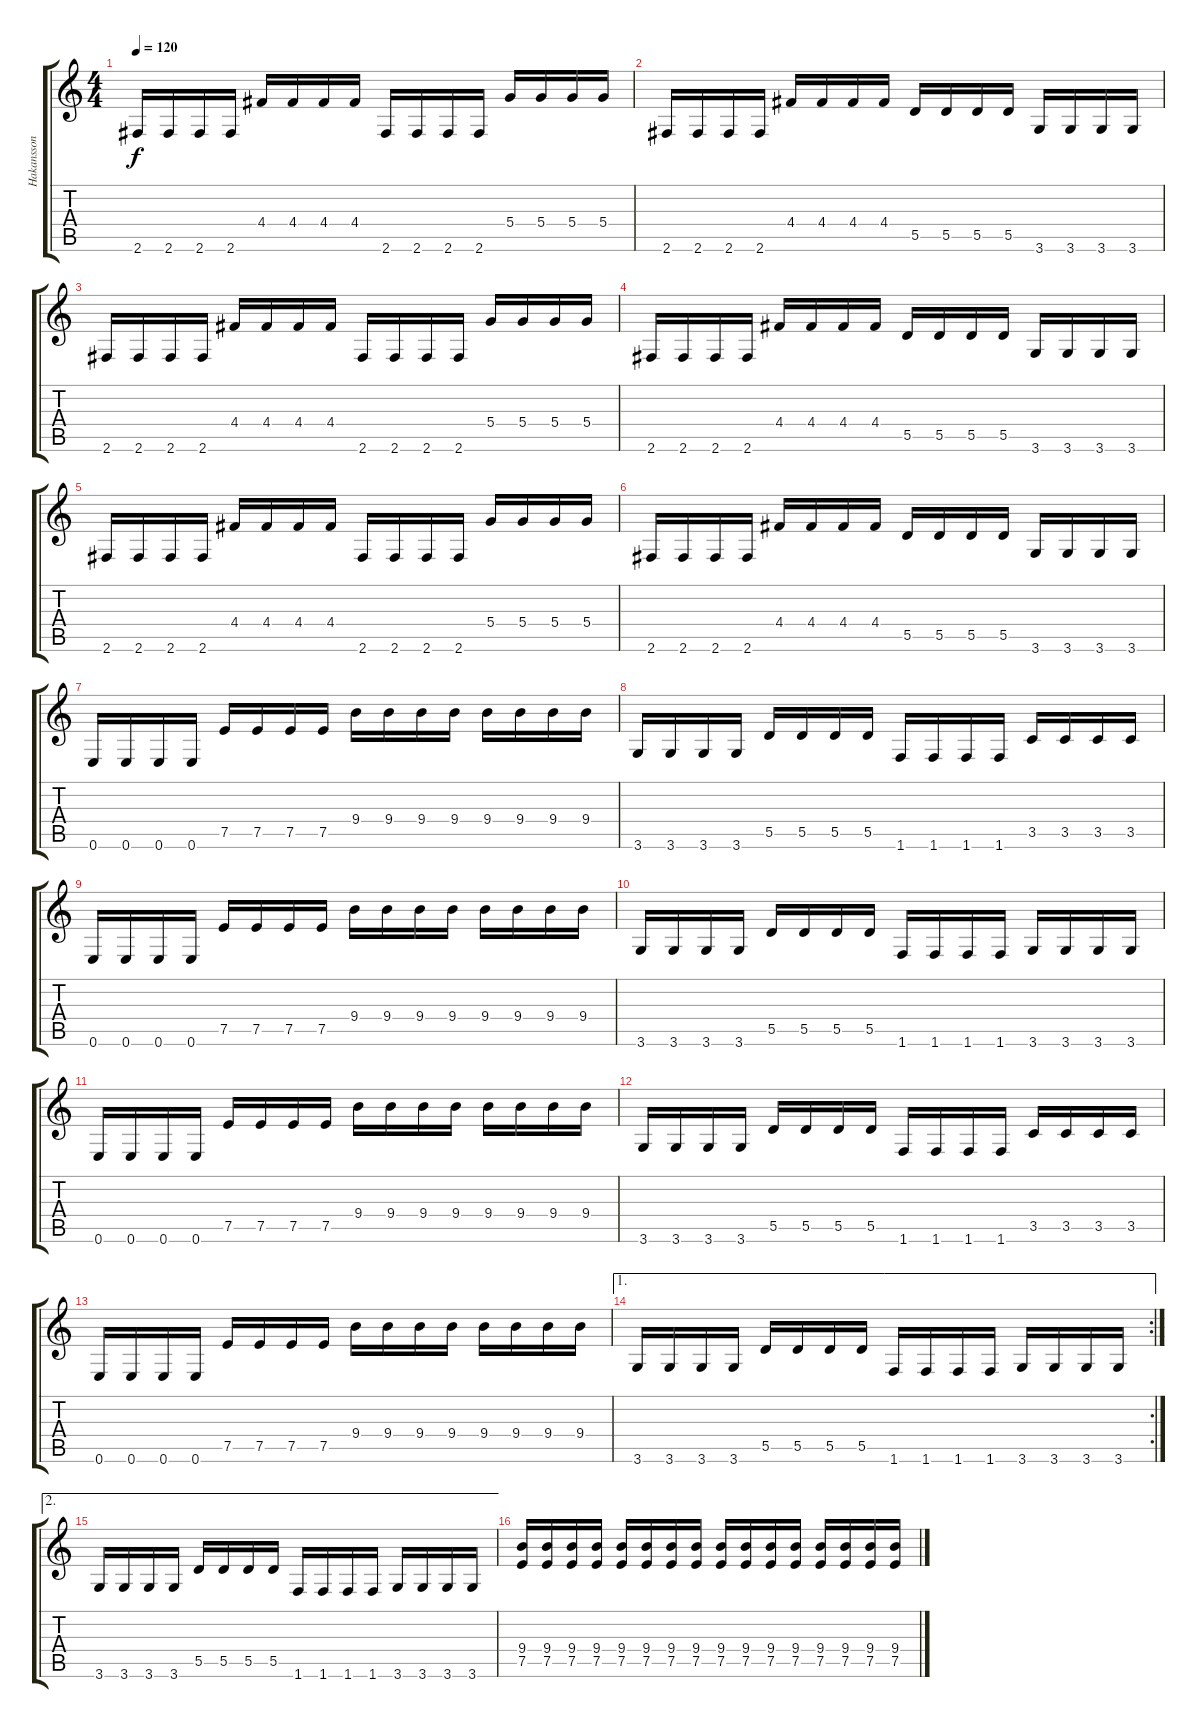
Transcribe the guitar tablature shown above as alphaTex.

\track ("Hakansson" "Hakansson") {instrument distortionguitar}
\staff {score tabs}
\tuning (E4 B3 G3 D3 A2 E2) {hide}
\ts (4 4)
\tempo 120
\clef g2
\ks c
2.6.16{dy f} 2.6.16 2.6.16 2.6.16 4.4.16 4.4.16 4.4.16 4.4.16 2.6.16 2.6.16 2.6.16 2.6.16 5.4.16 5.4.16 5.4.16 5.4.16 |
2.6.16 2.6.16 2.6.16 2.6.16 4.4.16 4.4.16 4.4.16 4.4.16 5.5.16 5.5.16 5.5.16 5.5.16 3.6.16 3.6.16 3.6.16 3.6.16 |
2.6.16 2.6.16 2.6.16 2.6.16 4.4.16 4.4.16 4.4.16 4.4.16 2.6.16 2.6.16 2.6.16 2.6.16 5.4.16 5.4.16 5.4.16 5.4.16 |
2.6.16 2.6.16 2.6.16 2.6.16 4.4.16 4.4.16 4.4.16 4.4.16 5.5.16 5.5.16 5.5.16 5.5.16 3.6.16 3.6.16 3.6.16 3.6.16 |
2.6.16 2.6.16 2.6.16 2.6.16 4.4.16 4.4.16 4.4.16 4.4.16 2.6.16 2.6.16 2.6.16 2.6.16 5.4.16 5.4.16 5.4.16 5.4.16 |
2.6.16 2.6.16 2.6.16 2.6.16 4.4.16 4.4.16 4.4.16 4.4.16 5.5.16 5.5.16 5.5.16 5.5.16 3.6.16 3.6.16 3.6.16 3.6.16 |
0.6.16 0.6.16 0.6.16 0.6.16 7.5.16 7.5.16 7.5.16 7.5.16 9.4.16 9.4.16 9.4.16 9.4.16 9.4.16 9.4.16 9.4.16 9.4.16 |
3.6.16 3.6.16 3.6.16 3.6.16 5.5.16 5.5.16 5.5.16 5.5.16 1.6.16 1.6.16 1.6.16 1.6.16 3.5.16 3.5.16 3.5.16 3.5.16 |
0.6.16 0.6.16 0.6.16 0.6.16 7.5.16 7.5.16 7.5.16 7.5.16 9.4.16 9.4.16 9.4.16 9.4.16 9.4.16 9.4.16 9.4.16 9.4.16 |
3.6.16 3.6.16 3.6.16 3.6.16 5.5.16 5.5.16 5.5.16 5.5.16 1.6.16 1.6.16 1.6.16 1.6.16 3.6.16 3.6.16 3.6.16 3.6.16 |
0.6.16 0.6.16 0.6.16 0.6.16 7.5.16 7.5.16 7.5.16 7.5.16 9.4.16 9.4.16 9.4.16 9.4.16 9.4.16 9.4.16 9.4.16 9.4.16 |
3.6.16 3.6.16 3.6.16 3.6.16 5.5.16 5.5.16 5.5.16 5.5.16 1.6.16 1.6.16 1.6.16 1.6.16 3.5.16 3.5.16 3.5.16 3.5.16 |
0.6.16 0.6.16 0.6.16 0.6.16 7.5.16 7.5.16 7.5.16 7.5.16 9.4.16 9.4.16 9.4.16 9.4.16 9.4.16 9.4.16 9.4.16 9.4.16 |
\ae 1
\rc 2
3.6.16 3.6.16 3.6.16 3.6.16 5.5.16 5.5.16 5.5.16 5.5.16 1.6.16 1.6.16 1.6.16 1.6.16 3.6.16 3.6.16 3.6.16 3.6.16 |
\ae 2
3.6.16 3.6.16 3.6.16 3.6.16 5.5.16 5.5.16 5.5.16 5.5.16 1.6.16 1.6.16 1.6.16 1.6.16 3.6.16 3.6.16 3.6.16 3.6.16 |
(9.4 7.5).16 (9.4 7.5).16 (9.4 7.5).16 (9.4 7.5).16 (9.4 7.5).16 (9.4 7.5).16 (9.4 7.5).16 (9.4 7.5).16 (9.4 7.5).16 (9.4 7.5).16 (9.4 7.5).16 (9.4 7.5).16 (9.4 7.5).16 (9.4 7.5).16 (9.4 7.5).16 (9.4 7.5).16
